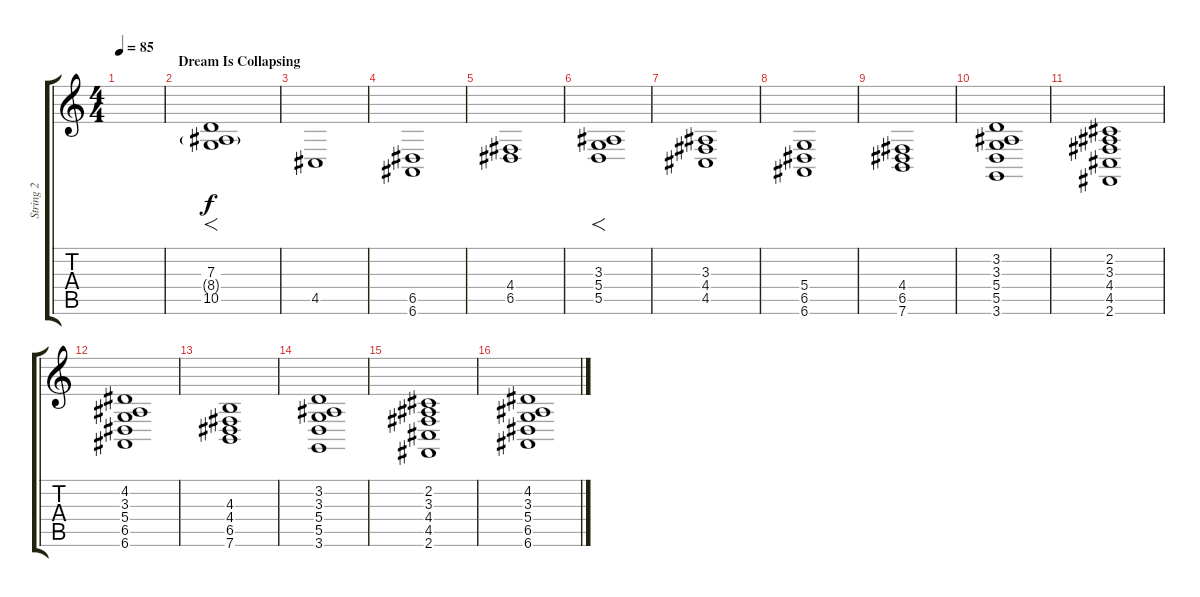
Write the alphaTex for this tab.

\track ("String 2" "String 2") {instrument stringensemble2}
\staff {score tabs}
\tuning (E4 B3 G3 D3 A2 E2) {hide}
\ts (4 4)
\tempo 85
\clef g2
\ks c
|
\section ("" "Dream Is Collapsing")
(7.3 8.4{g} 10.5).1{f} |
4.5.1{dy f} |
(6.5 6.6).1 |
(4.4 6.5).1 |
(3.3 5.4 5.5).1{f} |
(3.3 4.4 4.5).1 |
(5.4 6.5 6.6).1 |
(4.4 6.5 7.6).1 |
(3.2 3.3 5.4 5.5 3.6).1 |
(2.2 3.3 4.4 4.5 2.6).1 |
(4.2 3.3 5.4 6.5 6.6).1 |
(4.3 4.4 6.5 7.6).1 |
(3.2 3.3 5.4 5.5 3.6).1 |
(2.2 3.3 4.4 4.5 2.6).1 |
(4.2 3.3 5.4 6.5 6.6).1
